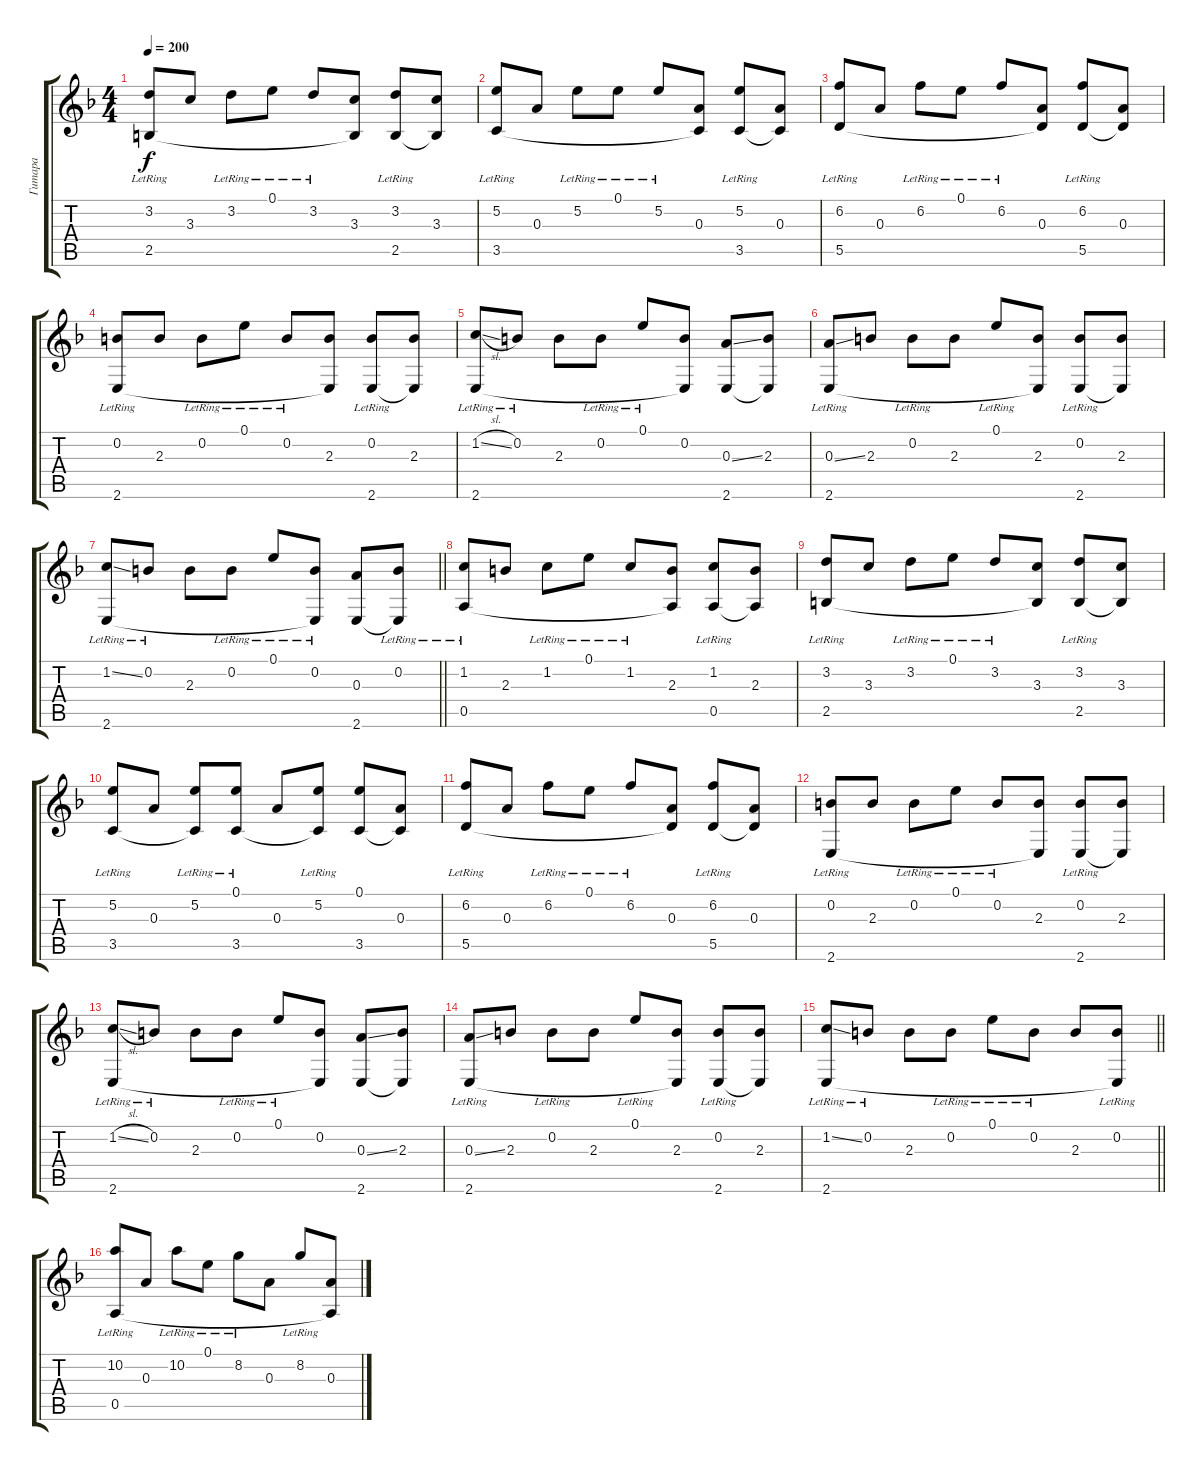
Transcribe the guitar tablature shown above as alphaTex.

\track ("Гитара" "Гитара") {instrument acousticguitarnylon}
\staff {score tabs}
\tuning (E4 B3 A3 D3 A2 D2) {hide}
\ts (4 4)
\tempo 200
\clef g2
\ks f
(3.2{lr} 2.5{lr}).8{dy f} 3.3.8 3.2{lr}.8 0.1{lr}.8 3.2{lr}.8 (3.3 2.5{t}).8 (3.2{lr} 2.5).8 (3.3 2.5{t}).8 |
(5.2{lr} 3.5{lr}).8 0.3.8 5.2{lr}.8 0.1{lr}.8 5.2{lr}.8 (0.3 3.5{t}).8 (5.2{lr} 3.5).8 (0.3 3.5{t}).8 |
(6.2{lr} 5.5{lr}).8 0.3.8 6.2{lr}.8 0.1{lr}.8 6.2{lr}.8 (0.3 5.5{t}).8 (6.2{lr} 5.5).8 (0.3 5.5{t}).8 |
(0.2{lr} 2.6{lr}).8 2.3.8 0.2{lr}.8 0.1{lr}.8 0.2{lr}.8 (2.3 2.6{t}).8 (0.2{lr} 2.6).8 (2.3 2.6{t}).8 |
(1.2{sl} 2.6{lr}).8 0.2{lr}.8 2.3.8 0.2{lr}.8 0.1{lr}.8 (0.2 2.6{t}).8 (0.3{ss} 2.6).8 (2.3 2.6{t}).8 |
(0.3{ss} 2.6{lr}).8 2.3.8 0.2{lr}.8 2.3.8 0.1{lr}.8 (2.3 2.6{t}).8 (0.2{lr} 2.6).8 (2.3 2.6{t}).8 |
\barLineRight lightlight
(1.2{ss} 2.6{lr}).8 0.2{lr}.8 2.3.8 0.2{lr}.8 0.1{lr}.8 (0.2{lr} 2.6{t}).8 (0.3 2.6).8 (0.2{lr} 2.6{t}).8 |
(1.2{lr} 0.5{lr}).8 2.3.8 1.2{lr}.8 0.1{lr}.8 1.2{lr}.8 (2.3 0.5{t}).8 (1.2{lr} 0.5).8 (2.3 0.5{t}).8 |
(3.2{lr} 2.5{lr}).8 3.3.8 3.2{lr}.8 0.1{lr}.8 3.2{lr}.8 (3.3 2.5{t}).8 (3.2{lr} 2.5).8 (3.3 2.5{t}).8 |
(5.2{lr} 3.5{lr}).8 0.3.8 (5.2{lr} 3.5{t}).8 (0.1 3.5{lr}).8 0.3.8 (5.2{lr} 3.5{t}).8 (0.1 3.5).8 (0.3 3.5{t}).8 |
(6.2{lr} 5.5{lr}).8 0.3.8 6.2{lr}.8 0.1{lr}.8 6.2{lr}.8 (0.3 5.5{t}).8 (6.2{lr} 5.5).8 (0.3 5.5{t}).8 |
(0.2{lr} 2.6{lr}).8 2.3.8 0.2{lr}.8 0.1{lr}.8 0.2{lr}.8 (2.3 2.6{t}).8 (0.2{lr} 2.6).8 (2.3 2.6{t}).8 |
(1.2{sl} 2.6{lr}).8 0.2{lr}.8 2.3.8 0.2{lr}.8 0.1{lr}.8 (0.2 2.6{t}).8 (0.3{ss} 2.6).8 (2.3 2.6{t}).8 |
(0.3{ss} 2.6{lr}).8 2.3.8 0.2{lr}.8 2.3.8 0.1{lr}.8 (2.3 2.6{t}).8 (0.2{lr} 2.6).8 (2.3 2.6{t}).8 |
\barLineRight lightlight
(1.2{ss} 2.6{lr}).8 0.2{lr}.8 2.3.8 0.2{lr}.8 0.1{lr}.8 0.2{lr}.8 2.3.8 (0.2{lr} 2.6{t}).8 |
(10.2{lr} 0.5{lr}).8 0.3.8 10.2{lr}.8 0.1{lr}.8 8.2{lr}.8 0.3.8 8.2{lr}.8 (0.3 0.5{t}).8
